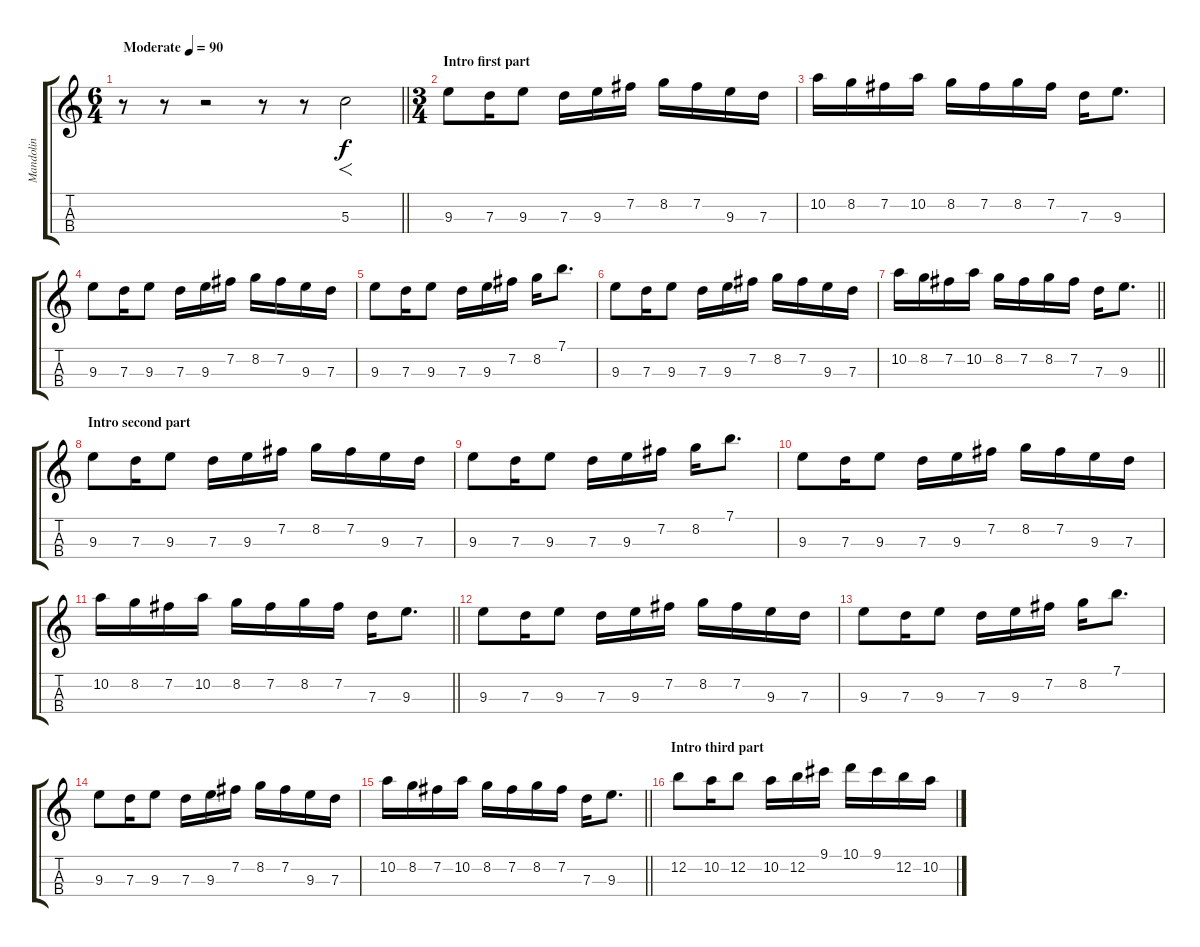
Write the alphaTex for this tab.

\track ("Mandolin" "Mandolin") {instrument acousticguitarsteel}
\staff {score tabs}
\tuning (E4 B3 G3 D2) {hide}
\ts (6 4)
\tempo (90 "Moderate")
\clef g2
\barLineRight lightlight
\ks c
r.8{dy f instrument acousticguitarsteel} r.8 r.2 r.8 r.8 5.3.2{f} |
\ts (3 4)
\section ("" "Intro first part")
9.3.8 7.3.16 9.3.8 7.3.16 9.3.16 7.2.16 8.2.16 7.2.16 9.3.16 7.3.16 |
10.2.16 8.2.16 7.2.16 10.2.16 8.2.16 7.2.16 8.2.16 7.2.16 7.3.16 9.3.8{d} |
9.3.8 7.3.16 9.3.8 7.3.16 9.3.16 7.2.16 8.2.16 7.2.16 9.3.16 7.3.16 |
9.3.8 7.3.16 9.3.8 7.3.16 9.3.16 7.2.16 8.2.16 7.1.8{d} |
9.3.8 7.3.16 9.3.8 7.3.16 9.3.16 7.2.16 8.2.16 7.2.16 9.3.16 7.3.16 |
\barLineRight lightlight
10.2.16 8.2.16 7.2.16 10.2.16 8.2.16 7.2.16 8.2.16 7.2.16 7.3.16 9.3.8{d} |
\section ("" "Intro second part")
9.3.8 7.3.16 9.3.8 7.3.16 9.3.16 7.2.16 8.2.16 7.2.16 9.3.16 7.3.16 |
9.3.8 7.3.16 9.3.8 7.3.16 9.3.16 7.2.16 8.2.16 7.1.8{d} |
9.3.8 7.3.16 9.3.8 7.3.16 9.3.16 7.2.16 8.2.16 7.2.16 9.3.16 7.3.16 |
\barLineRight lightlight
10.2.16 8.2.16 7.2.16 10.2.16 8.2.16 7.2.16 8.2.16 7.2.16 7.3.16 9.3.8{d} |
9.3.8 7.3.16 9.3.8 7.3.16 9.3.16 7.2.16 8.2.16 7.2.16 9.3.16 7.3.16 |
9.3.8 7.3.16 9.3.8 7.3.16 9.3.16 7.2.16 8.2.16 7.1.8{d} |
9.3.8 7.3.16 9.3.8 7.3.16 9.3.16 7.2.16 8.2.16 7.2.16 9.3.16 7.3.16 |
\barLineRight lightlight
10.2.16 8.2.16 7.2.16 10.2.16 8.2.16 7.2.16 8.2.16 7.2.16 7.3.16 9.3.8{d} |
\section ("" "Intro third part")
12.2.8 10.2.16 12.2.8 10.2.16 12.2.16 9.1.16 10.1.16 9.1.16 12.2.16 10.2.16
